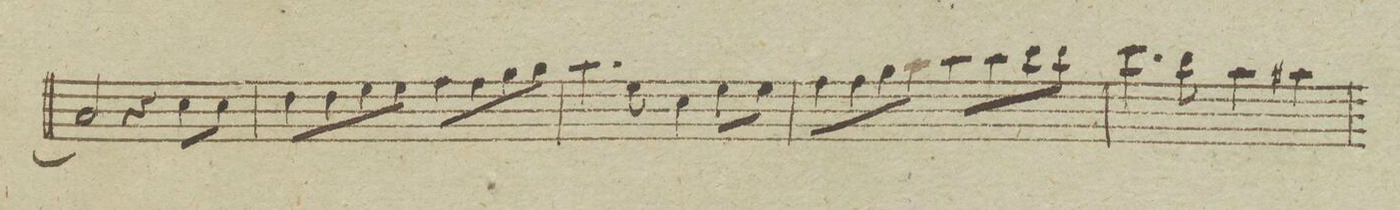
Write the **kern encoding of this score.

**kern	**dynam
*I"Basso	*
*clefF4	*
*k[]	*
*met(c|)	*
*M2/2	*
2C/)	.
4r	.
*Xtremolo	*
8E\L	.
8E\J	.
=224	=224
8F\L	.
8F\	.
8G\	.
8G\J	.
8A\L	.
8A\	.
8B\	.
8B\J	.
=225	=225
4.c\	.
8G\	.
4E\	.
8G\L	.
8G\J	.
=226	=226
8A\L	.
8A\	.
8B\	.
8c\J	.
8c\L	.
8c\	.
8d\	.
8d\J	.
=227	=227
4.e\	.
8d\	.
4c\	.
4c#X\	.
=228	=228
*-	*-
